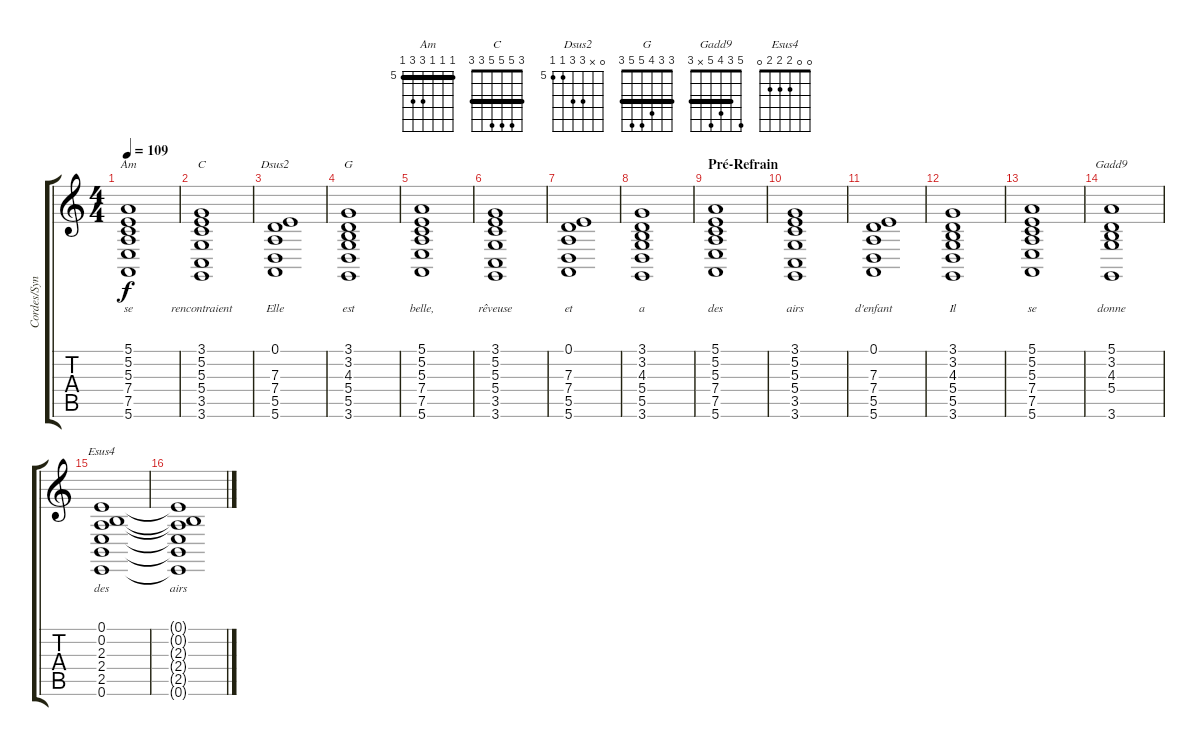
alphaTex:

\track ("Cordes/Synthé" "Cordes/Syn") {instrument synthstrings2}
\staff {score tabs}
\tuning (E4 B3 G3 D3 A2 E2) {hide}
\chord ("Am" 5 5 5 7 7 5) {firstfret 5 barre 5}
\chord ("C" 3 5 5 5 3 3) {barre 3}
\chord ("Dsus2" 0 x 7 7 5 5) {firstfret 5}
\chord ("G" 3 3 4 5 5 3) {barre 3}
\chord ("Gadd9" 5 3 4 5 x 3) {barre 3}
\chord ("Esus4" 0 0 2 2 2 0)
\ts (4 4)
\tempo 109
\clef g2
\ks c
(5.1 5.2 5.3 7.4 7.5 5.6).1{ch "Am" lyrics (0 "se") lyrics (1 "") lyrics (2 "") lyrics (3 "") lyrics (4 "") dy f} |
(3.1 5.2 5.3 5.4 3.5 3.6).1{ch "C" lyrics (0 "rencontraient") lyrics (1 "") lyrics (2 "") lyrics (3 "") lyrics (4 "")} |
(0.1 7.3 7.4 5.5 5.6).1{ch "Dsus2" lyrics (0 "Elle") lyrics (1 "") lyrics (2 "") lyrics (3 "") lyrics (4 "")} |
(3.1 3.2 4.3 5.4 5.5 3.6).1{ch "G" lyrics (0 "est") lyrics (1 "") lyrics (2 "") lyrics (3 "") lyrics (4 "")} |
(5.1 5.2 5.3 7.4 7.5 5.6).1{lyrics (0 "belle,") lyrics (1 "") lyrics (2 "") lyrics (3 "") lyrics (4 "")} |
(3.1 5.2 5.3 5.4 3.5 3.6).1{lyrics (0 "rêveuse") lyrics (1 "") lyrics (2 "") lyrics (3 "") lyrics (4 "")} |
(0.1 7.3 7.4 5.5 5.6).1{lyrics (0 "et") lyrics (1 "") lyrics (2 "") lyrics (3 "") lyrics (4 "")} |
(3.1 3.2 4.3 5.4 5.5 3.6).1{lyrics (0 "a") lyrics (1 "") lyrics (2 "") lyrics (3 "") lyrics (4 "")} |
\section ("" "Pré-Refrain")
(5.1 5.2 5.3 7.4 7.5 5.6).1{lyrics (0 "des") lyrics (1 "") lyrics (2 "") lyrics (3 "") lyrics (4 "")} |
(3.1 5.2 5.3 5.4 3.5 3.6).1{lyrics (0 "airs") lyrics (1 "") lyrics (2 "") lyrics (3 "") lyrics (4 "")} |
(0.1 7.3 7.4 5.5 5.6).1{lyrics (0 "d'enfant") lyrics (1 "") lyrics (2 "") lyrics (3 "") lyrics (4 "")} |
(3.1 3.2 4.3 5.4 5.5 3.6).1{lyrics (0 "Il") lyrics (1 "") lyrics (2 "") lyrics (3 "") lyrics (4 "")} |
(5.1 5.2 5.3 7.4 7.5 5.6).1{lyrics (0 "se") lyrics (1 "") lyrics (2 "") lyrics (3 "") lyrics (4 "")} |
(5.1 3.2 4.3 5.4 3.6).1{ch "Gadd9" lyrics (0 "donne") lyrics (1 "") lyrics (2 "") lyrics (3 "") lyrics (4 "")} |
(0.1 0.2 2.3 2.4 2.5 0.6).1{ch "Esus4" lyrics (0 "des") lyrics (1 "") lyrics (2 "") lyrics (3 "") lyrics (4 "")} |
(0.1{t} 0.2{t} 2.3{t} 2.4{t} 2.5{t} 0.6{t}).1{lyrics (0 "airs") lyrics (1 "") lyrics (2 "") lyrics (3 "") lyrics (4 "")}
